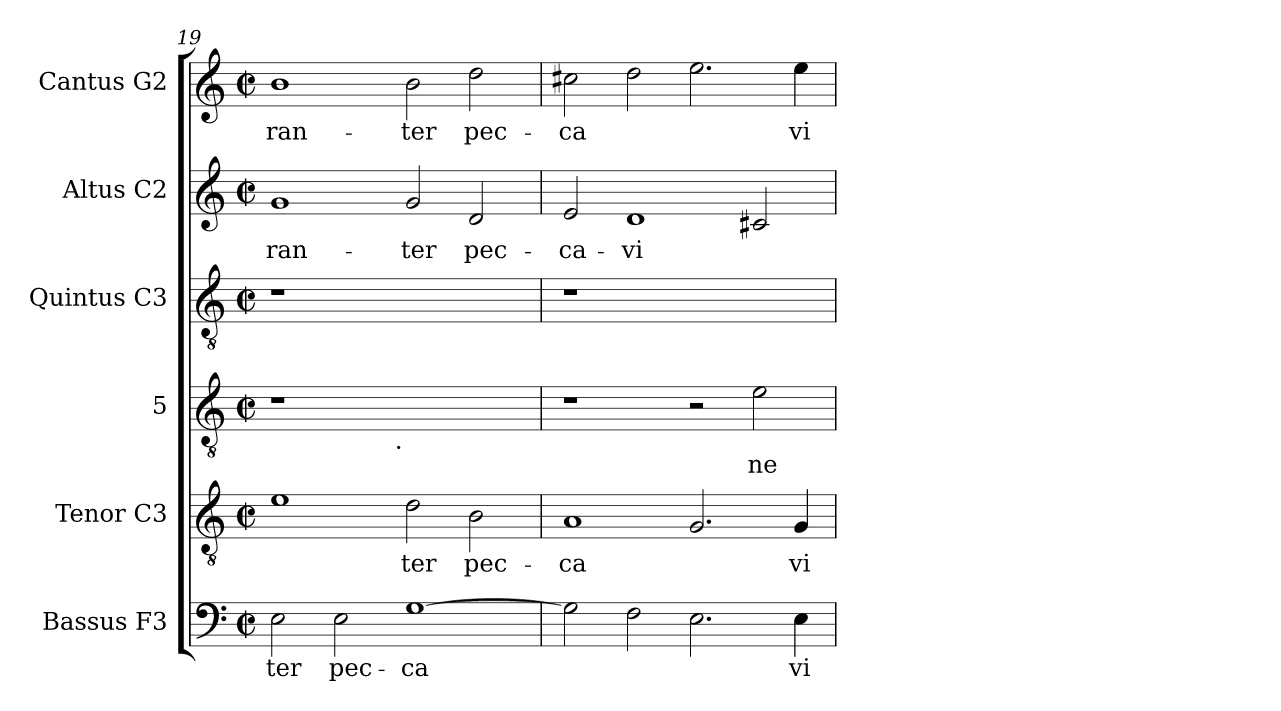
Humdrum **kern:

**kern	**text	**kern	**text	**kern	**text	**kern	**kern	**text	**kern	**text
*part6	*part6	*part5	*part5	*part4	*part4	*part3	*part2	*part2	*part1	*part1
*staff6	*staff6	*staff5	*staff5	*staff4	*staff4	*staff3	*staff2	*staff2	*staff1	*staff1
*I"Bassus  F3	*	*I"Tenor  C3	*	*I"5	*	*I"Quintus  C3	*I"Altus  C2	*	*I"Cantus  G2	*
*I'B	*	*I'T	*	*	*	*	*I'A	*	*I'C	*
!!LO:PB:g=z
*clefF4	*	*clefGv2	*	*clefGv2	*	*clefGv2	*clefG2	*	*clefG2	*
*k[]	*	*k[]	*	*k[]	*	*k[]	*k[]	*	*k[]	*
*C:	*	*C:	*	*C:	*	*C:	*C:	*	*C:	*
*M2/2	*	*M2/2	*	*M2/2	*	*M2/2	*M2/2	*	*M2/2	*
*met(c|)	*	*met(c|)	*	*met(c|)	*	*met(c|)	*met(c|)	*	*met(c|)	*
=19	=19	=19	=19	=19	=19	=19	=19	=19	=19	=19
!	!LO:LY:b:cj	!	!LO:LY:b:cj	!	!	!	!	!LO:LY:b:cj	!	!LO:LY:b:cj
*	*	*	*	*^	*	*	*	*	*	*
2E\	-ter	1e	--	1r	2ryy	.	1r	1g	-ran-	1b	-ran-
!	!LO:LY:b:cj	!	!	!	!	!	!	!	!	!	!
2E\	pec-	.	.	.	4...ryy	.	.	.	.	.	.
!	!	!	!	!	!LO:TX:b:t=.	!	!	!	!	!	!
.	.	.	.	.	1ryy	.	.	.	.	.	.
!	!LO:LY:b:cj	!	!LO:LY:b:cj	!	!	!	!	!	!LO:LY:b:cj	!	!LO:LY:b:cj
[>1G	-ca-	2d\	-ter	1ryy	.	.	1ryy	2g/	-ter	2b\	-ter
!	!	!	!LO:LY:b:cj	!	!	!	!	!	!LO:LY:b:cj	!	!LO:LY:b:cj
.	.	2B\	pec-	.	.	.	.	2d/	pec-	2dd\	pec-
.	.	.	.	.	32ryy	.	.	.	.	.	.
=20	=20	=20	=20	=20	=20	=20	=20	=20	=20	=20	=20
!	!LO:LY:b:cj	!	!LO:LY:b:cj	!	!	!	!	!	!LO:LY:b:cj	!	!LO:LY:b:cj
*	*	*	*	*v	*v	*	*	*	*	*	*
2G\]	--	1A	-ca-	1r	.	1r	2e/	-ca-	2cc#X\	-ca-
!	!LO:LY:b:cj	!	!	!	!	!	!	!LO:LY:b:cj	!	!LO:LY:b:cj
2F\	--	.	.	.	.	.	1d	-vi-	2dd\	--
!	!LO:LY:b:cj	!	!LO:LY:b:cj	!	!	!	!	!	!	!LO:LY:b:cj
2.E\	--	2.G/	--	2r	.	1ryy	.	.	2.ee\	--
!	!	!	!	!	!LO:LY:b:cj	!	!	!LO:LY:b:cj	!	!
.	.	.	.	2e\	ne	.	2c#X/	--	.	.
!	!LO:LY:b:cj	!	!LO:LY:b:cj	!	!	!	!	!	!	!LO:LY:b:cj
4E\	-vi-	4G/	-vi-	.	.	.	.	.	4ee\	-vi-
=	=	=	=	=	=	=	=	=	=	=
*-	*-	*-	*-	*-	*-	*-	*-	*-	*-	*-
